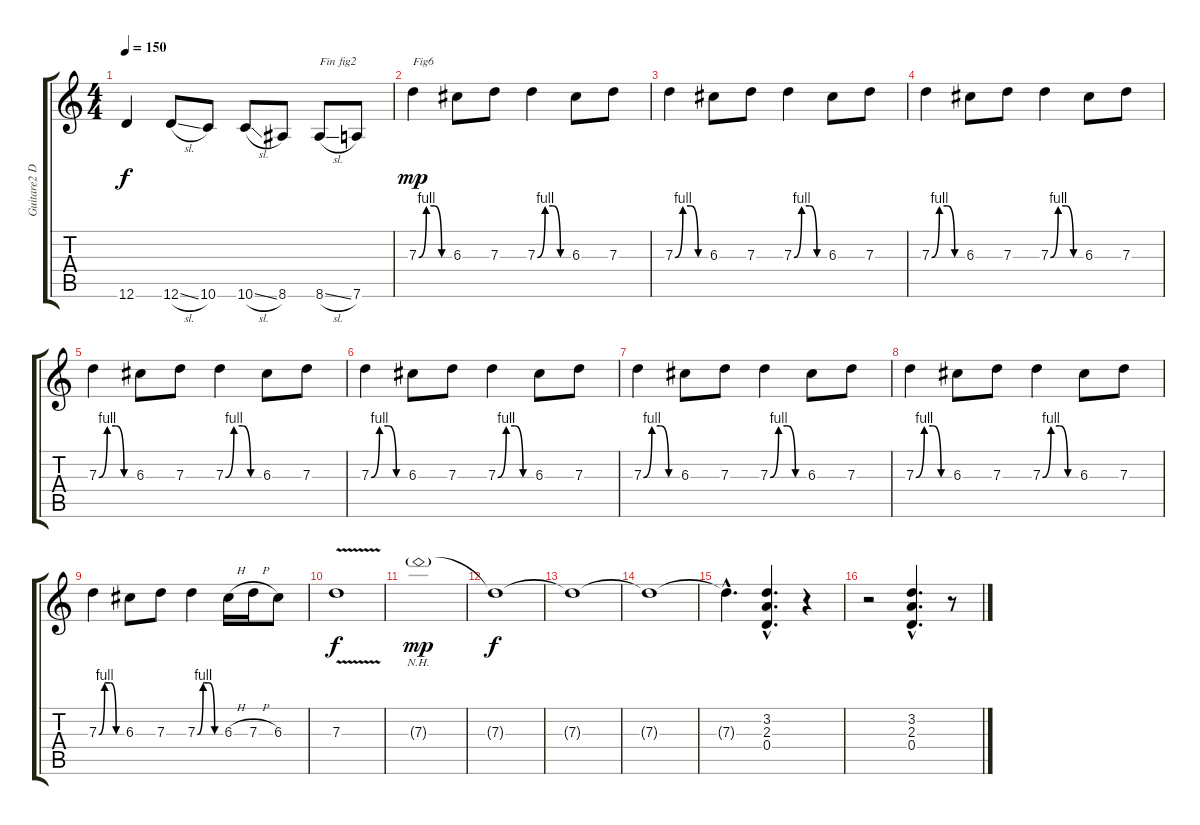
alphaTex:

\track ("Guitare2 Dr-D" "Guitare2 D") {instrument overdrivenguitar}
\staff {score tabs}
\tuning (E4 B3 G3 D3 A2 D2) {hide}
\ts (4 4)
\tempo 150
\clef g2
\ks c
12.6{t}.4{dy f} 12.6{sl}.8 10.6.8 10.6{sl}.8 8.6.8 8.6{sl}.8{txt "Fin fig2"} 7.6.8 |
7.3{be (custom 0 0 15 4 30 4 45 0 60 0)}.4{txt "Fig6" dy mp} 6.3.8 7.3.8 7.3{be (custom 0 0 15 4 30 4 45 0 60 0)}.4 6.3.8 7.3.8 |
7.3{be (custom 0 0 15 4 30 4 45 0 60 0)}.4 6.3.8 7.3.8 7.3{be (custom 0 0 15 4 30 4 45 0 60 0)}.4 6.3.8 7.3.8 |
7.3{be (custom 0 0 15 4 30 4 45 0 60 0)}.4 6.3.8 7.3.8 7.3{be (custom 0 0 15 4 30 4 45 0 60 0)}.4 6.3.8 7.3.8 |
7.3{be (custom 0 0 15 4 30 4 45 0 60 0)}.4 6.3.8 7.3.8 7.3{be (custom 0 0 15 4 30 4 45 0 60 0)}.4 6.3.8 7.3.8 |
7.3{be (custom 0 0 15 4 30 4 45 0 60 0)}.4 6.3.8 7.3.8 7.3{be (custom 0 0 15 4 30 4 45 0 60 0)}.4 6.3.8 7.3.8 |
7.3{be (custom 0 0 15 4 30 4 45 0 60 0)}.4 6.3.8 7.3.8 7.3{be (custom 0 0 15 4 30 4 45 0 60 0)}.4 6.3.8 7.3.8 |
7.3{be (custom 0 0 15 4 30 4 45 0 60 0)}.4 6.3.8 7.3.8 7.3{be (custom 0 0 15 4 30 4 45 0 60 0)}.4 6.3.8 7.3.8 |
7.3{be (custom 0 0 15 4 30 4 45 0 60 0)}.4 6.3.8 7.3.8 7.3{be (custom 0 0 15 4 30 4 45 0 60 0)}.4 6.3{h}.16 7.3{h}.16 6.3.8 |
7.3{v}.1{dy f} |
7.3{nh g}.1{dy mp} |
7.3{t}.1{dy f} |
7.3{t}.1 |
7.3{t}.1 |
7.3{hac t}.4{d} (3.2{hac} 2.3{hac} 0.4{hac}).4{d} r.4 |
r.2 (3.2{hac} 2.3{hac} 0.4{hac}).4{d} r.8
